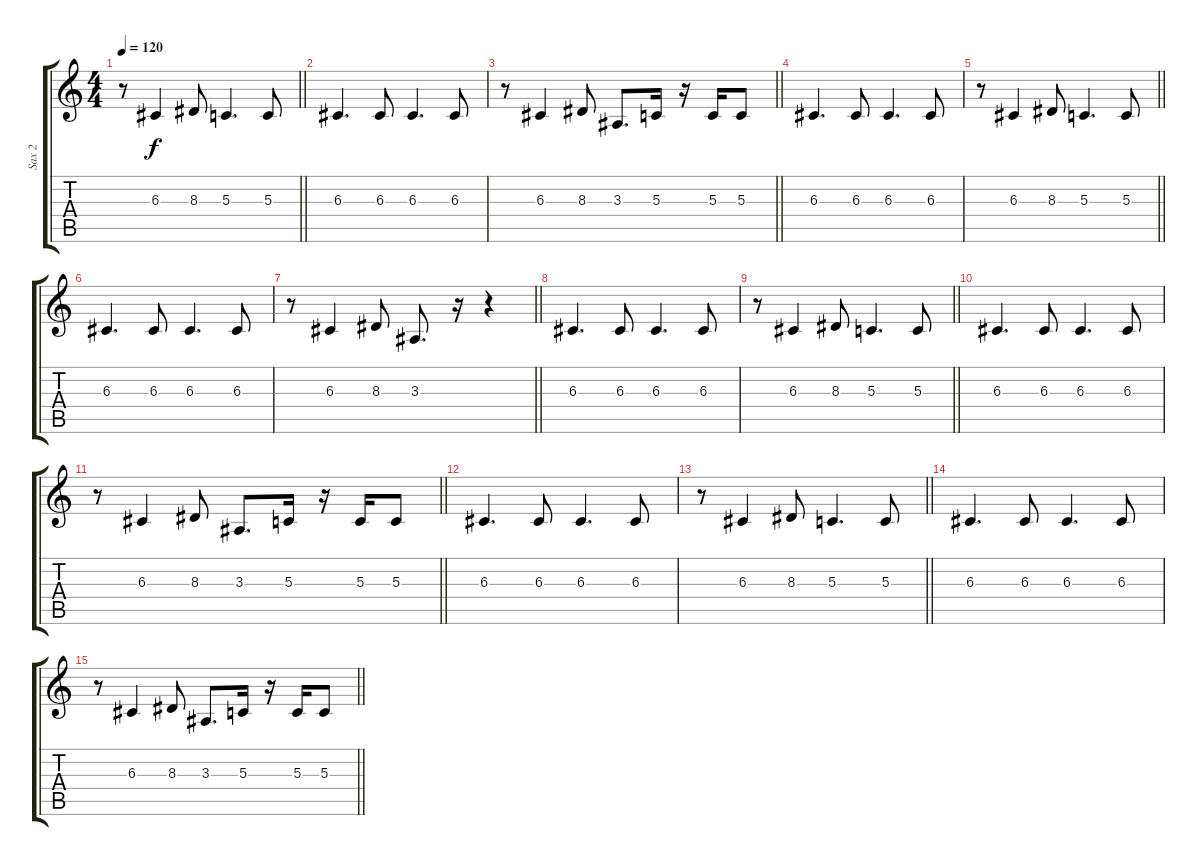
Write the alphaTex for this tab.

\track ("Sax 2" "Sax 2") {instrument sopranosax}
\staff {score tabs}
\tuning (E4 B3 G3 D3 A2 E2) {hide}
\ts (4 4)
\tempo 120
\clef g2
\barLineRight lightlight
\ks c
r.8{dy f} 6.3.4 8.3.8 5.3.4{d} 5.3.8 |
6.3.4{d} 6.3.8 6.3.4{d} 6.3.8 |
\barLineRight lightlight
r.8 6.3.4 8.3.8 3.3.8{d} 5.3.16 r.16 5.3.16 5.3.8 |
6.3.4{d} 6.3.8 6.3.4{d} 6.3.8 |
\barLineRight lightlight
r.8 6.3.4 8.3.8 5.3.4{d} 5.3.8 |
6.3.4{d} 6.3.8 6.3.4{d} 6.3.8 |
\barLineRight lightlight
r.8 6.3.4 8.3.8 3.3.8{d} r.16 r.4 |
6.3.4{d} 6.3.8 6.3.4{d} 6.3.8 |
\barLineRight lightlight
r.8 6.3.4 8.3.8 5.3.4{d} 5.3.8 |
6.3.4{d} 6.3.8 6.3.4{d} 6.3.8 |
\barLineRight lightlight
r.8 6.3.4 8.3.8 3.3.8{d} 5.3.16 r.16 5.3.16 5.3.8 |
6.3.4{d} 6.3.8 6.3.4{d} 6.3.8 |
\barLineRight lightlight
r.8 6.3.4 8.3.8 5.3.4{d} 5.3.8 |
6.3.4{d} 6.3.8 6.3.4{d} 6.3.8 |
\barLineRight lightlight
r.8 6.3.4 8.3.8 3.3.8{d} 5.3.16 r.16 5.3.16 5.3.8
